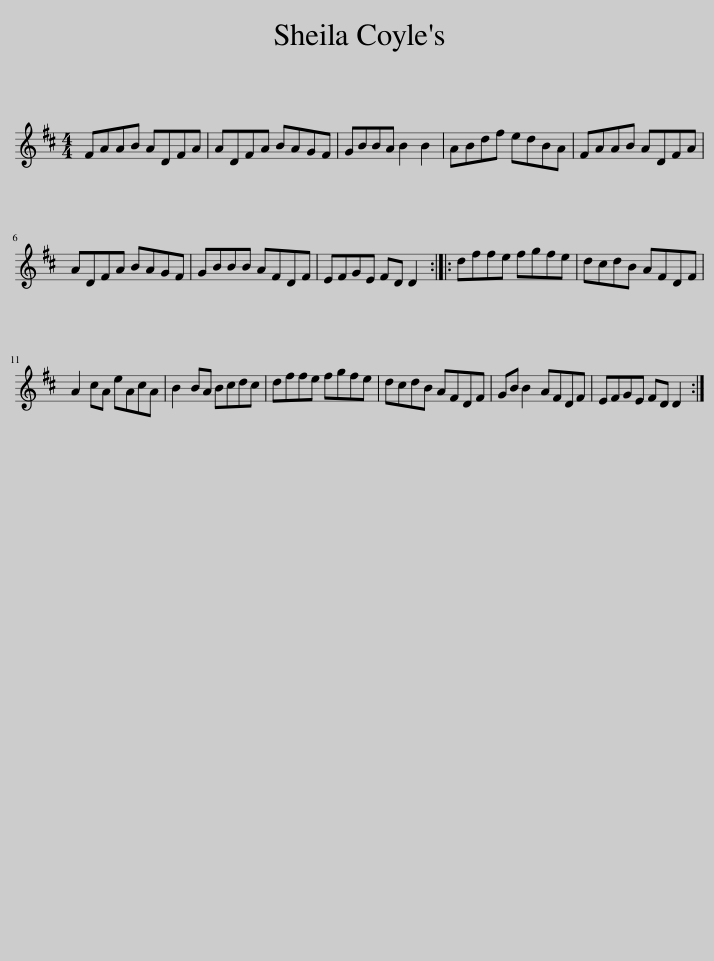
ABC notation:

X:1
L:1/8
M:4/4
I:linebreak $
K:D
V:1 treble
V:1
 FAAB ADFA | ADFA BAGF | GBBA B2 B2 | ABdf edBA | FAAB ADFA |$ %5
 ADFA BAGF | GBBB AFDF | EFGE FD D2 :: dffe fgfe | dcdB AFDF |$ %10
 A2 cA eAcA | B2 BA Bcdc | dffe fgfe | dcdB AFDF | GB B2 AFDF | %15
 EFGE FD D2 :| %16
